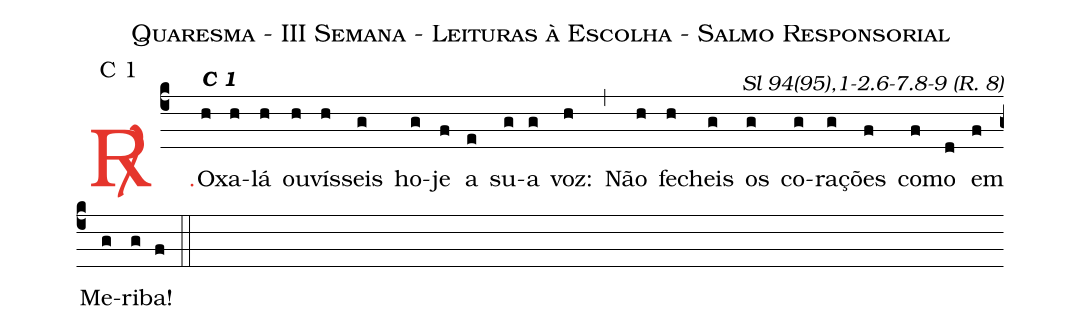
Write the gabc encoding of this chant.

name: Quaresma - III Semana - Leituras à Escolha - Salmo Responsorial;
mode: C 1;
commentary: Sl 94(95),1-2.6-7.8-9 (R. 8);
%%
(c4)

<c><sp>R/</sp>.</c>() O<alt>\textbf{C 1}</alt>(h)xa(h)lá(h) ou(h)vís(h)seis(g) ho(g)je(f) a(e) su(g)a(g) voz:(h) (,) Não(h) fe(h)cheis(g) os(g) co(g)ra(g)ções(f) co(f)mo(d) em(f) Me(g)ri(g)ba!(f)

(::)
